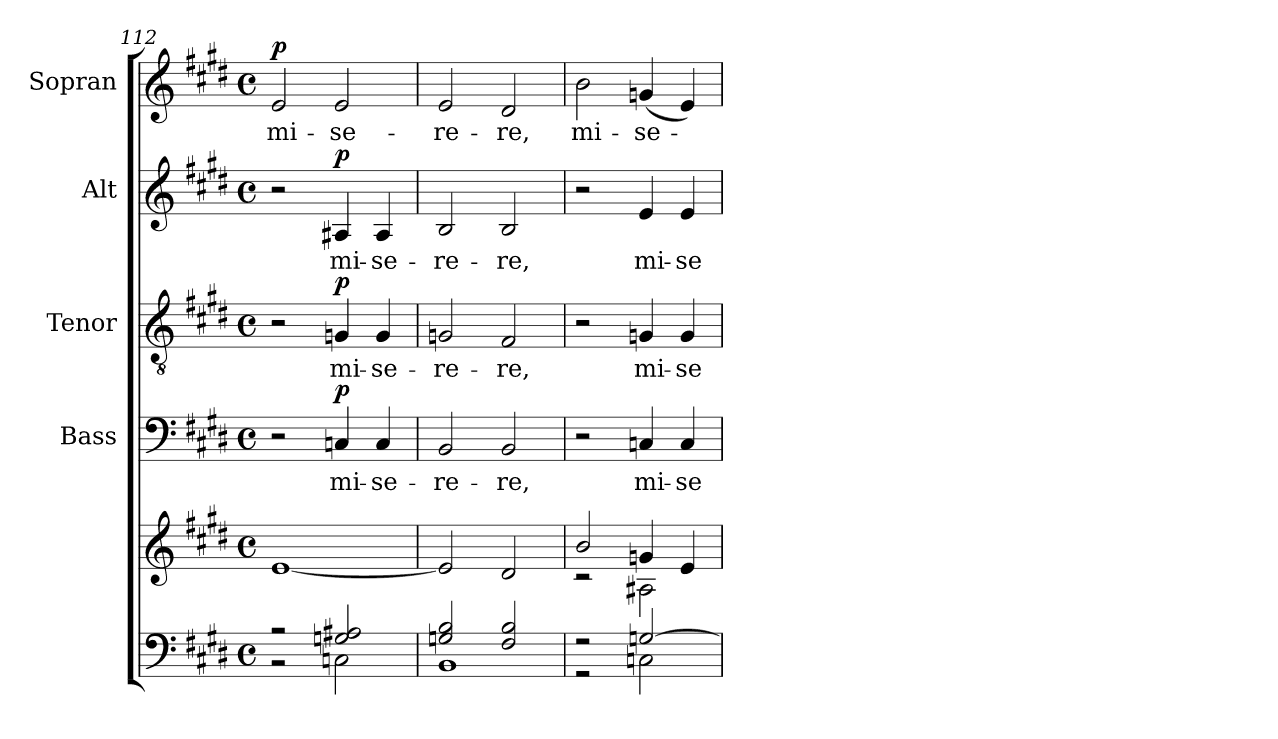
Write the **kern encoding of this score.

**kern	**kern	**kern	**text	**dynam	**kern	**text	**dynam	**kern	**text	**dynam	**kern	**text	**dynam
*part5	*part5	*part4	*part4	*part4	*part3	*part3	*part3	*part2	*part2	*part2	*part1	*part1	*part1
*staff6	*staff5	*staff4	*staff4	*staff4	*staff3	*staff3	*staff3	*staff2	*staff2	*staff2	*staff1	*staff1	*staff1
*	*	*I"Bass	*	*	*I"Tenor	*	*	*I"Alt	*	*	*I"Sopran	*	*
*	*	*I'B.	*	*	*I'T.	*	*	*I'A.	*	*	*I'S.	*	*
*clefF4	*clefG2	*clefF4	*	*	*clefGv2	*	*	*clefG2	*	*	*clefG2	*	*
*k[f#c#g#d#]	*k[f#c#g#d#]	*k[f#c#g#d#]	*	*	*k[f#c#g#d#]	*	*	*k[f#c#g#d#]	*	*	*k[f#c#g#d#]	*	*
*E:	*E:	*E:	*	*	*E:	*	*	*E:	*	*	*E:	*	*
*M4/4	*M4/4	*M4/4	*	*	*M4/4	*	*	*M4/4	*	*	*M4/4	*	*
*met(c)	*met(c)	*met(c)	*	*	*met(c)	*	*	*met(c)	*	*	*met(c)	*	*
=112	=112	=112	=112	=112	=112	=112	=112	=112	=112	=112	=112	=112	=112
*^	*	*	*	*	*	*	*	*	*	*	*	*	*
!	!	!	!	!	!	!	!	!	!	!	!	!	!LO:LY:b	!LO:DY:a
2r	2r	[1e	2r	.	.	2r	.	.	2r	.	.	2e/	mi-	p
!	!	!	!	!LO:LY:b	!LO:DY:a	!	!LO:LY:b	!LO:DY:a	!	!LO:LY:b	!LO:DY:a	!	!LO:LY:b	!
2Gn/ 2A#X/	2Cn\	.	4Cn/	mi-	p	4Gn/	mi-	p	4A#X/	mi-	p	2e/	-se-	.
!	!	!	!	!LO:LY:b	!	!	!LO:LY:b	!	!	!LO:LY:b	!	!	!	!
.	.	.	4C/	-se-	.	4G/	-se-	.	4A#/	-se-	.	.	.	.
=113	=113	=113	=113	=113	=113	=113	=113	=113	=113	=113	=113	=113	=113	=113
!	!	!	!	!LO:LY:b	!	!	!LO:LY:b	!	!	!LO:LY:b	!	!	!LO:LY:b	!
2Gn/ 2B/	1BB	2e/]	2BB/	-re-	.	2Gn/	-re-	.	2B/	-re-	.	2e/	-re-	.
!	!	!	!	!LO:LY:b	!	!	!LO:LY:b	!	!	!LO:LY:b	!	!	!LO:LY:b	!
2F#/ 2B/	.	2d#/	2BB/	-re,	.	2F#/	-re,	.	2B/	-re,	.	2d#/	-re,	.
=114	=114	=114	=114	=114	=114	=114	=114	=114	=114	=114	=114	=114	=114	=114
*	*	*^	*	*	*	*	*	*	*	*	*	*	*	*
!	!	!	!	!	!	!	!	!	!	!	!	!	!	!LO:LY:b	!
2r	2r	2b/	2rc	2r	.	.	2r	.	.	2r	.	.	2b\	mi-	.
!	!	!	!	!	!LO:LY:b	!	!	!LO:LY:b	!	!	!LO:LY:b	!	!	!LO:LY:b	!
[>2Gn/	2Cn\	4gn/	2A#X\	4Cn/	mi-	.	4Gn/	mi-	.	4e/	mi-	.	(<4gn/	-se-	.
!	!	!	!	!	!LO:LY:b	!	!	!LO:LY:b	!	!	!LO:LY:b	!	!	!	!
.	.	4e/	.	4C/	-se-	.	4G/	-se-	.	4e/	-se-	.	4e/)	.	.
*v	*v	*	*	*	*	*	*	*	*	*	*	*	*	*	*
*	*v	*v	*	*	*	*	*	*	*	*	*	*	*	*
=	=	=	=	=	=	=	=	=	=	=	=	=	=
*-	*-	*-	*-	*-	*-	*-	*-	*-	*-	*-	*-	*-	*-
